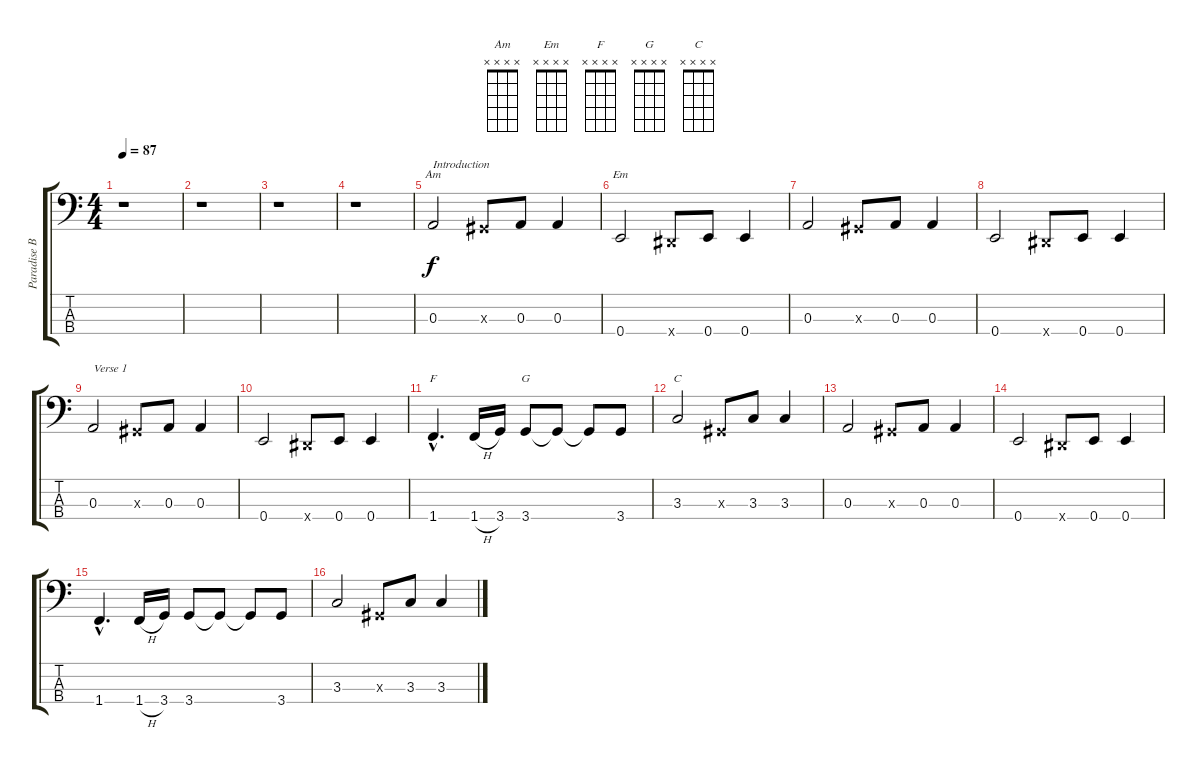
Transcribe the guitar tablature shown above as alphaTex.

\track ("Paradise Bass" "Paradise B") {instrument electricbassfinger}
\staff {score tabs}
\tuning (G2 D2 A1 E1) {hide}
\chord ("Am" x x x x)
\chord ("Em" x x x x)
\chord ("F" x x x x)
\chord ("G" x x x x)
\chord ("C" x x x x)
\ts (4 4)
\tempo 87
\clef f4
\ks c
r.1{dy f instrument electricbassfinger} |
r.1 |
r.1 |
r.1 |
0.3.2{ch "Am" txt "Introduction"} -1.3{x}.8 0.3.8 0.3.4 |
0.4.2{ch "Em"} -1.4{x}.8 0.4.8 0.4.4 |
0.3.2 -1.3{x}.8 0.3.8 0.3.4 |
0.4.2 -1.4{x}.8 0.4.8 0.4.4 |
0.3.2{txt "Verse 1"} -1.3{x}.8 0.3.8 0.3.4 |
0.4.2 -1.4{x}.8 0.4.8 0.4.4 |
1.4{hac}.4{d ch "F"} 1.4{h}.16 3.4.16 3.4.8{ch "G"} 3.4{t}.8 3.4{t}.8 3.4.8 |
3.3.2{ch "C"} -1.3{x}.8 3.3.8 3.3.4 |
0.3.2 -1.3{x}.8 0.3.8 0.3.4 |
0.4.2 -1.4{x}.8 0.4.8 0.4.4 |
1.4{hac}.4{d} 1.4{h}.16 3.4.16 3.4.8 3.4{t}.8 3.4{t}.8 3.4.8 |
3.3.2 -1.3{x}.8 3.3.8 3.3.4
